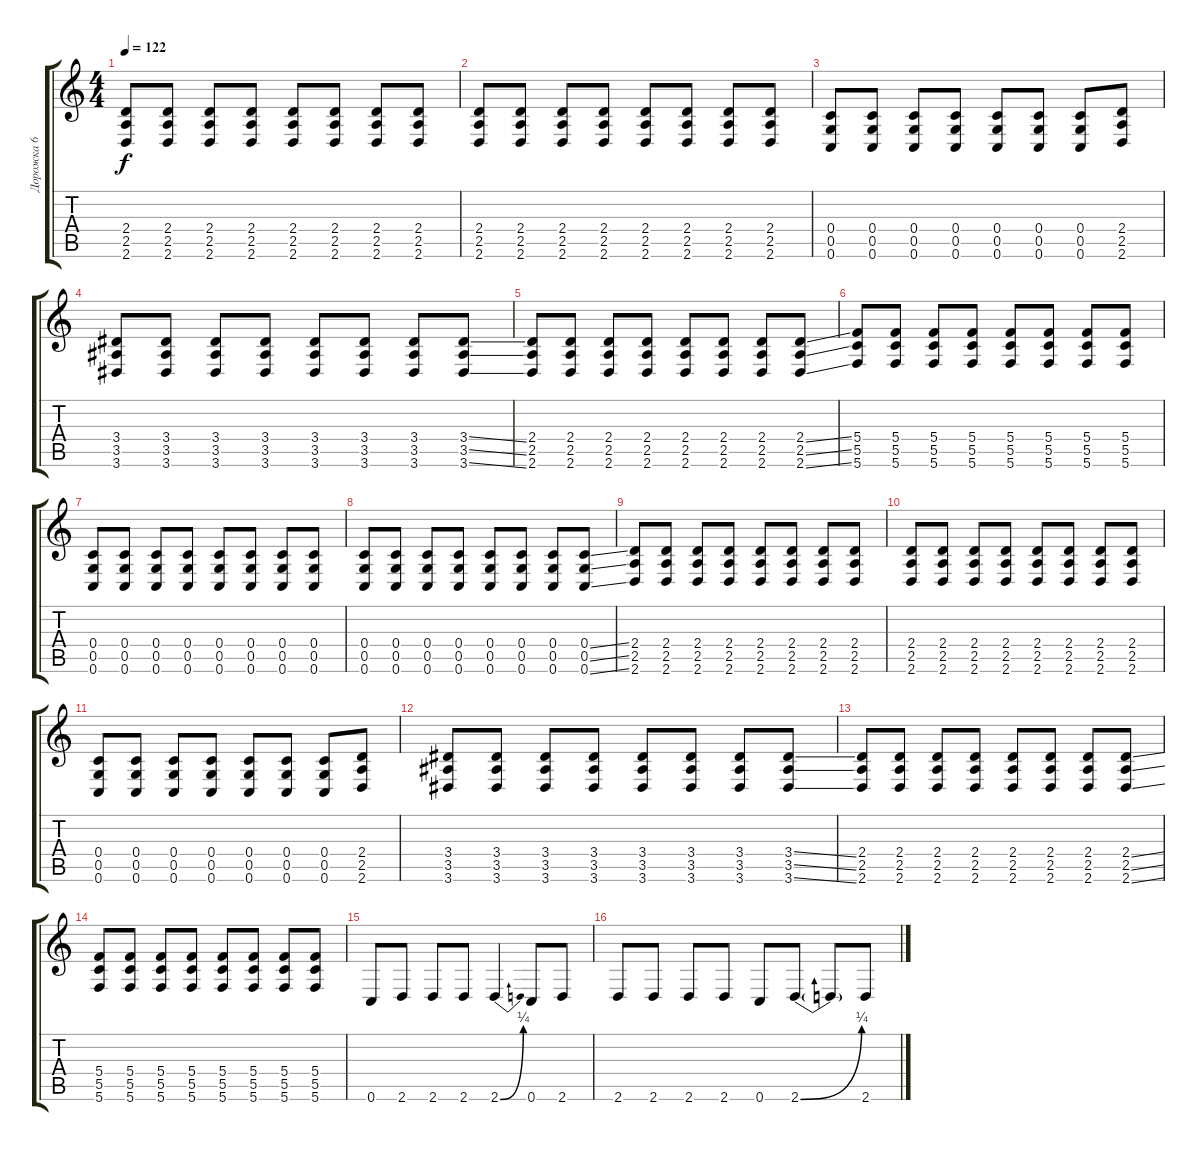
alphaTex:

\track ("Дорожка 6" "Дорожка 6") {instrument overdrivenguitar}
\staff {score tabs}
\tuning (D4 A3 F3 C3 G2 C2) {hide}
\ts (4 4)
\tempo 122
\clef g2
\ks c
(2.4 2.5 2.6).8{dy f} (2.4 2.5 2.6).8 (2.4 2.5 2.6).8 (2.4 2.5 2.6).8 (2.4 2.5 2.6).8 (2.4 2.5 2.6).8 (2.4 2.5 2.6).8 (2.4 2.5 2.6).8 |
(2.4 2.5 2.6).8 (2.4 2.5 2.6).8 (2.4 2.5 2.6).8 (2.4 2.5 2.6).8 (2.4 2.5 2.6).8 (2.4 2.5 2.6).8 (2.4 2.5 2.6).8 (2.4 2.5 2.6).8 |
(0.4 0.5 0.6).8 (0.4 0.5 0.6).8 (0.4 0.5 0.6).8 (0.4 0.5 0.6).8 (0.4 0.5 0.6).8 (0.4 0.5 0.6).8 (0.4 0.5 0.6).8 (2.4 2.5 2.6).8 |
(3.4 3.5 3.6).8 (3.4 3.5 3.6).8 (3.4 3.5 3.6).8 (3.4 3.5 3.6).8 (3.4 3.5 3.6).8 (3.4 3.5 3.6).8 (3.4 3.5 3.6).8 (3.4{ss} 3.5{ss} 3.6{ss}).8 |
(2.4 2.5 2.6).8 (2.4 2.5 2.6).8 (2.4 2.5 2.6).8 (2.4 2.5 2.6).8 (2.4 2.5 2.6).8 (2.4 2.5 2.6).8 (2.4 2.5 2.6).8 (2.4{ss} 2.5{ss} 2.6{ss}).8 |
(5.4 5.5 5.6).8 (5.4 5.5 5.6).8 (5.4 5.5 5.6).8 (5.4 5.5 5.6).8 (5.4 5.5 5.6).8 (5.4 5.5 5.6).8 (5.4 5.5 5.6).8 (5.4 5.5 5.6).8 |
(0.4 0.5 0.6).8 (0.4 0.5 0.6).8 (0.4 0.5 0.6).8 (0.4 0.5 0.6).8 (0.4 0.5 0.6).8 (0.4 0.5 0.6).8 (0.4 0.5 0.6).8 (0.4 0.5 0.6).8 |
(0.4 0.5 0.6).8 (0.4 0.5 0.6).8 (0.4 0.5 0.6).8 (0.4 0.5 0.6).8 (0.4 0.5 0.6).8 (0.4 0.5 0.6).8 (0.4 0.5 0.6).8 (0.4{ss} 0.5{ss} 0.6{ss}).8 |
(2.4 2.5 2.6).8 (2.4 2.5 2.6).8 (2.4 2.5 2.6).8 (2.4 2.5 2.6).8 (2.4 2.5 2.6).8 (2.4 2.5 2.6).8 (2.4 2.5 2.6).8 (2.4 2.5 2.6).8 |
(2.4 2.5 2.6).8 (2.4 2.5 2.6).8 (2.4 2.5 2.6).8 (2.4 2.5 2.6).8 (2.4 2.5 2.6).8 (2.4 2.5 2.6).8 (2.4 2.5 2.6).8 (2.4 2.5 2.6).8 |
(0.4 0.5 0.6).8 (0.4 0.5 0.6).8 (0.4 0.5 0.6).8 (0.4 0.5 0.6).8 (0.4 0.5 0.6).8 (0.4 0.5 0.6).8 (0.4 0.5 0.6).8 (2.4 2.5 2.6).8 |
(3.4 3.5 3.6).8 (3.4 3.5 3.6).8 (3.4 3.5 3.6).8 (3.4 3.5 3.6).8 (3.4 3.5 3.6).8 (3.4 3.5 3.6).8 (3.4 3.5 3.6).8 (3.4{ss} 3.5{ss} 3.6{ss}).8 |
(2.4 2.5 2.6).8 (2.4 2.5 2.6).8 (2.4 2.5 2.6).8 (2.4 2.5 2.6).8 (2.4 2.5 2.6).8 (2.4 2.5 2.6).8 (2.4 2.5 2.6).8 (2.4{ss} 2.5{ss} 2.6{ss}).8 |
(5.4 5.5 5.6).8 (5.4 5.5 5.6).8 (5.4 5.5 5.6).8 (5.4 5.5 5.6).8 (5.4 5.5 5.6).8 (5.4 5.5 5.6).8 (5.4 5.5 5.6).8 (5.4 5.5 5.6).8 |
0.6.8 2.6.8 2.6.8 2.6.8 2.6{be (bend 0 0 60 1)}.4 0.6.8 2.6.8 |
2.6.8 2.6.8 2.6.8 2.6.8 0.6.8 2.6{be (bend 0 0 60 1)}.8 2.6{t}.8 2.6.8
